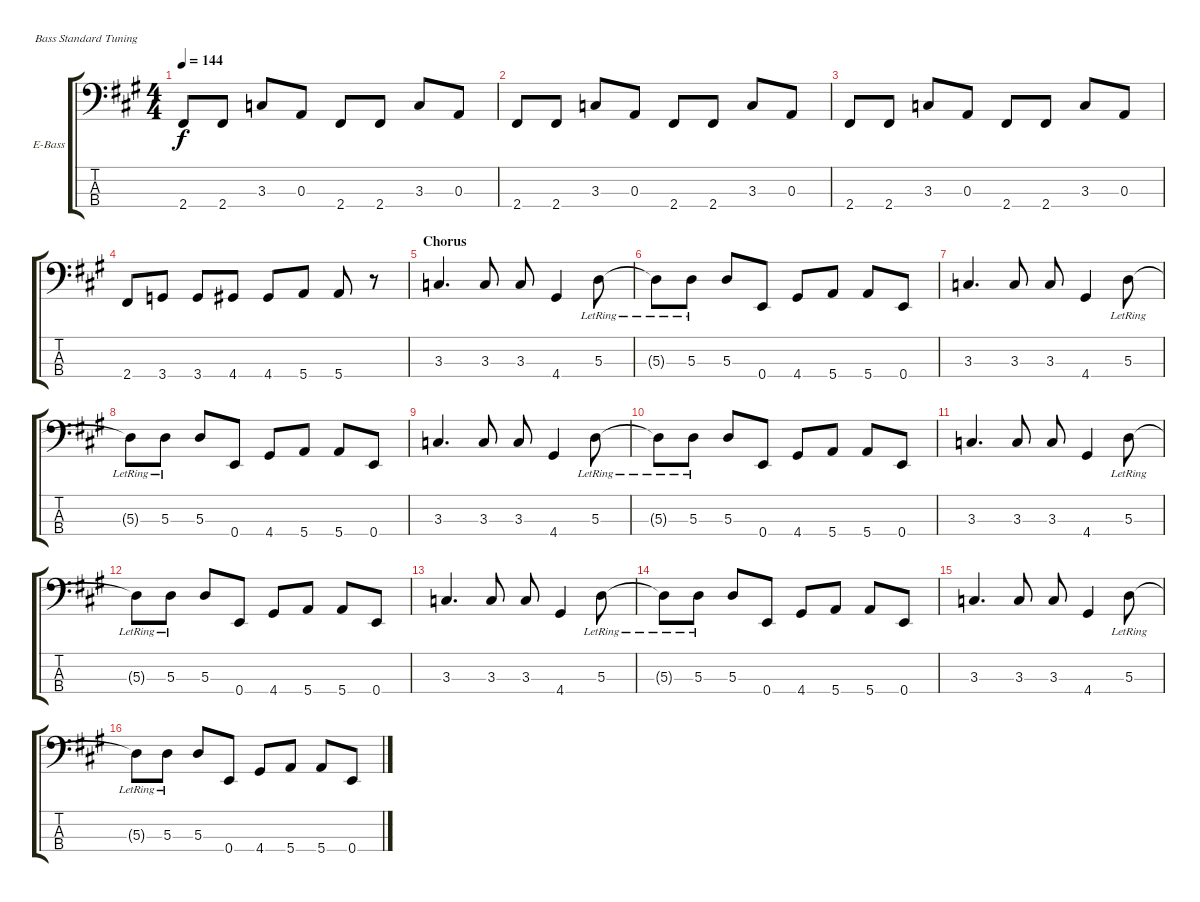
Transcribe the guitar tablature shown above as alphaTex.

\defaultSystemsLayout 4
\bracketExtendMode groupsimilarinstruments
\firstSystemTrackNameOrientation horizontal
\otherSystemsTrackNameOrientation horizontal
\track ("Electric Bass" "E-Bass") {instrument electricbassfinger}
\staff {score tabs}
\tuning (G2 D2 A1 E1)
\ts (4 4)
\tempo 144
\clef f4
\scale
1.07062
\ks a
2.4.8{dy f} 2.4.8 3.3.8 0.3.8 2.4.8 2.4.8 3.3.8 0.3.8 |
\scale
0.929382 2.4.8 2.4.8 3.3.8 0.3.8 2.4.8 2.4.8 3.3.8 0.3.8 |
\scale
1.07062 2.4.8 2.4.8 3.3.8 0.3.8 2.4.8 2.4.8 3.3.8 0.3.8 |
\scale
0.929382 2.4.8 3.4.8 3.4.8 4.4.8 4.4.8 5.4.8 5.4.8 r.8 |
\section ("" "Chorus")
\scale
1.07062 3.3.4{d} 3.3.8 3.3.8 4.4.4 5.3{lr}.8 |
\scale
0.929382 5.3{lr t}.8 5.3{lr}.8 5.3.8 0.4.8 4.4.8 5.4.8 5.4.8 0.4.8 |
\scale
1.07062 3.3.4{d} 3.3.8 3.3.8 4.4.4 5.3{lr}.8 |
\scale
0.929382 5.3{lr t}.8 5.3{lr}.8 5.3.8 0.4.8 4.4.8 5.4.8 5.4.8 0.4.8 |
\scale
1.07062 3.3.4{d} 3.3.8 3.3.8 4.4.4 5.3{lr}.8 |
\scale
0.929382 5.3{lr t}.8 5.3{lr}.8 5.3.8 0.4.8 4.4.8 5.4.8 5.4.8 0.4.8 |
\scale
1.07062 3.3.4{d} 3.3.8 3.3.8 4.4.4 5.3{lr}.8 |
\scale
0.929382 5.3{lr t}.8 5.3{lr}.8 5.3.8 0.4.8 4.4.8 5.4.8 5.4.8 0.4.8 |
\scale
1.07062 3.3.4{d} 3.3.8 3.3.8 4.4.4 5.3{lr}.8 |
\scale
0.929382 5.3{lr t}.8 5.3{lr}.8 5.3.8 0.4.8 4.4.8 5.4.8 5.4.8 0.4.8 |
\scale
1.07062 3.3.4{d} 3.3.8 3.3.8 4.4.4 5.3{lr}.8 |
\scale
0.929382 5.3{lr t}.8 5.3{lr}.8 5.3.8 0.4.8 4.4.8 5.4.8 5.4.8 0.4.8
